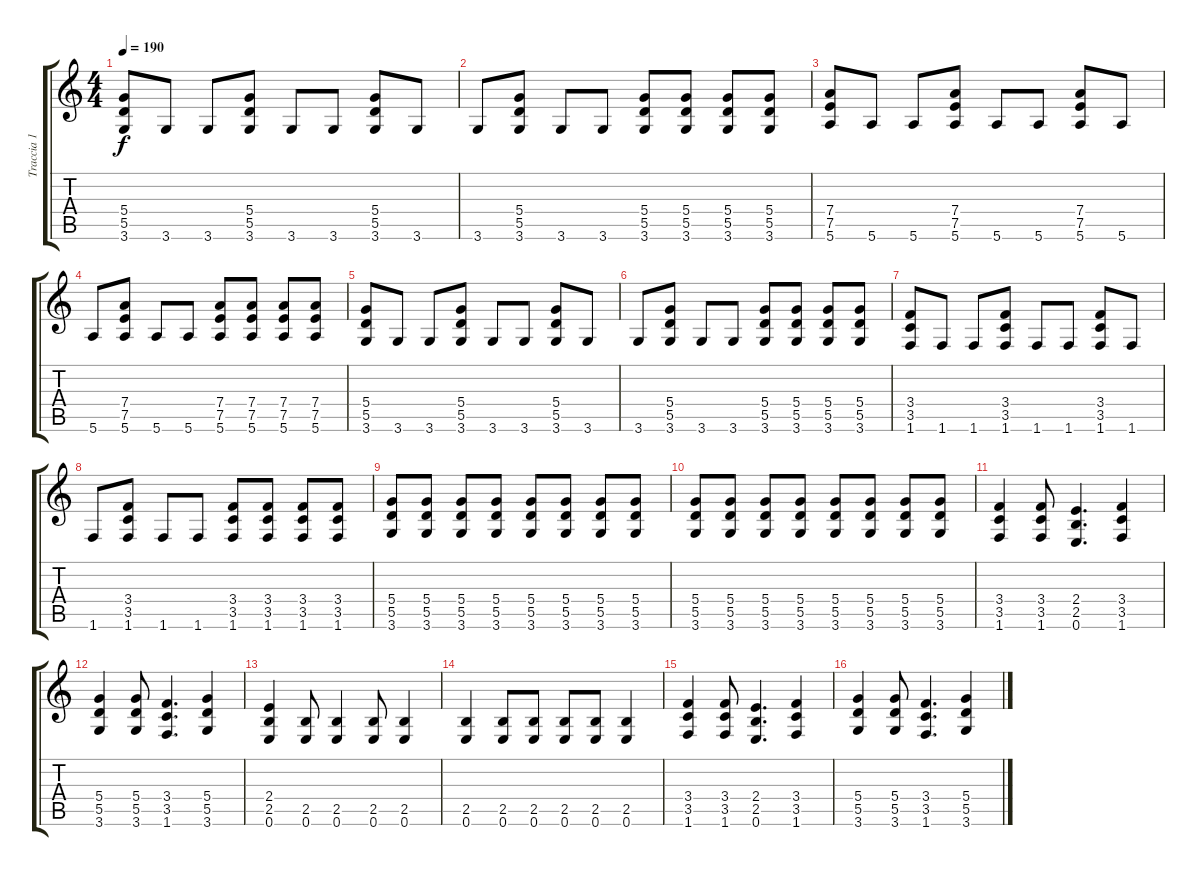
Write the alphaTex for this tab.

\track ("Traccia 1" "Traccia 1") {instrument distortionguitar}
\staff {score tabs}
\tuning (E4 B3 G3 D3 A2 E2) {hide}
\ts (4 4)
\tempo 190
\clef g2
\ks c
(5.4 5.5 3.6).8{dy f} 3.6.8 3.6.8 (5.4 5.5 3.6).8 3.6.8 3.6.8 (5.4 5.5 3.6).8 3.6.8 |
3.6.8 (5.4 5.5 3.6).8 3.6.8 3.6.8 (5.4 5.5 3.6).8 (5.4 5.5 3.6).8 (5.4 5.5 3.6).8 (5.4 5.5 3.6).8 |
(7.4 7.5 5.6).8 5.6.8 5.6.8 (7.4 7.5 5.6).8 5.6.8 5.6.8 (7.4 7.5 5.6).8 5.6.8 |
5.6.8 (7.4 7.5 5.6).8 5.6.8 5.6.8 (7.4 7.5 5.6).8 (7.4 7.5 5.6).8 (7.4 7.5 5.6).8 (7.4 7.5 5.6).8 |
(5.4 5.5 3.6).8 3.6.8 3.6.8 (5.4 5.5 3.6).8 3.6.8 3.6.8 (5.4 5.5 3.6).8 3.6.8 |
3.6.8 (5.4 5.5 3.6).8 3.6.8 3.6.8 (5.4 5.5 3.6).8 (5.4 5.5 3.6).8 (5.4 5.5 3.6).8 (5.4 5.5 3.6).8 |
(3.4 3.5 1.6).8 1.6.8 1.6.8 (3.4 3.5 1.6).8 1.6.8 1.6.8 (3.4 3.5 1.6).8 1.6.8 |
1.6.8 (3.4 3.5 1.6).8 1.6.8 1.6.8 (3.4 3.5 1.6).8 (3.4 3.5 1.6).8 (3.4 3.5 1.6).8 (3.4 3.5 1.6).8 |
(5.4 5.5 3.6).8 (5.4 5.5 3.6).8 (5.4 5.5 3.6).8 (5.4 5.5 3.6).8 (5.4 5.5 3.6).8 (5.4 5.5 3.6).8 (5.4 5.5 3.6).8 (5.4 5.5 3.6).8 |
(5.4 5.5 3.6).8 (5.4 5.5 3.6).8 (5.4 5.5 3.6).8 (5.4 5.5 3.6).8 (5.4 5.5 3.6).8 (5.4 5.5 3.6).8 (5.4 5.5 3.6).8 (5.4 5.5 3.6).8 |
(3.4 3.5 1.6).4 (3.4 3.5 1.6).8 (2.4 2.5 0.6).4{d} (3.4 3.5 1.6).4 |
(5.4 5.5 3.6).4 (5.4 5.5 3.6).8 (3.4 3.5 1.6).4{d} (5.4 5.5 3.6).4 |
(2.4 2.5 0.6).4 (2.5 0.6).8 (2.5 0.6).4 (2.5 0.6).8 (2.5 0.6).4 |
(2.5 0.6).4 (2.5 0.6).8 (2.5 0.6).8 (2.5 0.6).8 (2.5 0.6).8 (2.5 0.6).4 |
(3.4 3.5 1.6).4 (3.4 3.5 1.6).8 (2.4 2.5 0.6).4{d} (3.4 3.5 1.6).4 |
(5.4 5.5 3.6).4 (5.4 5.5 3.6).8 (3.4 3.5 1.6).4{d} (5.4 5.5 3.6).4
